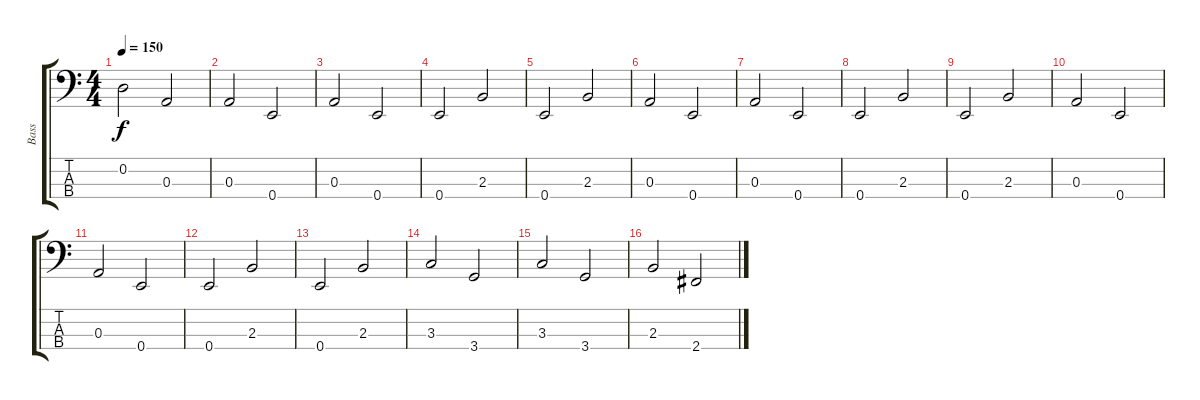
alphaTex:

\track ("Bass" "Bass") {instrument electricbassfinger}
\staff {score tabs}
\tuning (G2 D2 A1 E1) {hide}
\ts (4 4)
\tempo 150
\clef f4
\ks c
0.2.2{dy f} 0.3.2 |
0.3.2 0.4.2 |
0.3.2 0.4.2 |
0.4.2 2.3.2 |
0.4.2 2.3.2 |
0.3.2 0.4.2 |
0.3.2 0.4.2 |
0.4.2 2.3.2 |
0.4.2 2.3.2 |
0.3.2 0.4.2 |
0.3.2 0.4.2 |
0.4.2 2.3.2 |
0.4.2 2.3.2 |
3.3.2 3.4.2 |
3.3.2 3.4.2 |
2.3.2 2.4.2
